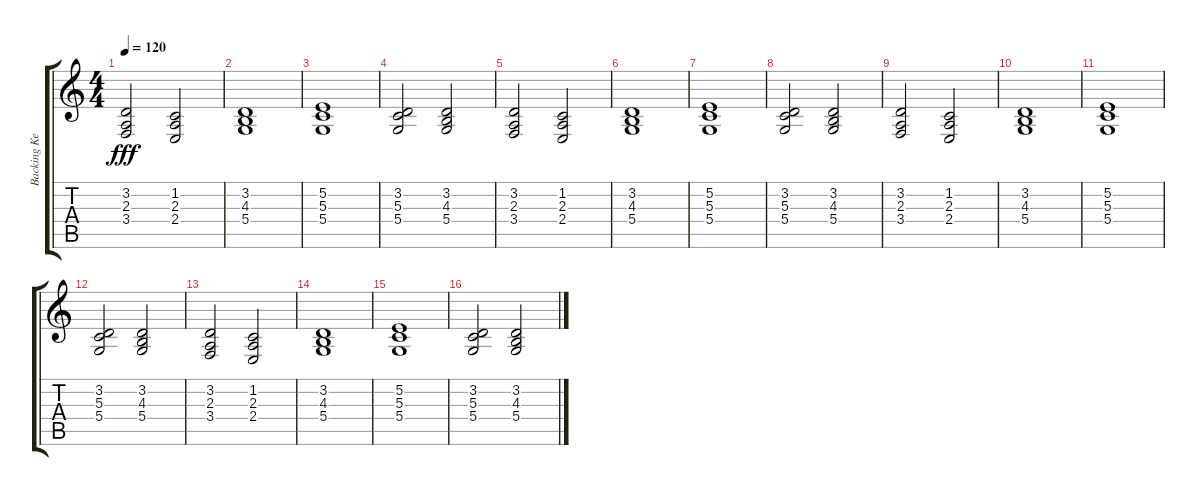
\track ("Backing Keyboards" "Backing Ke") {instrument stringensemble1}
\staff {score tabs}
\tuning (E4 B3 G3 D3 A2 E2) {hide}
\ts (4 4)
\tempo 120
\clef g2
\ks c
(3.2 2.3 3.4).2{dy fff} (1.2 2.3 2.4).2 |
(3.2 4.3 5.4).1 |
(5.2 5.3 5.4).1 |
(3.2 5.3 5.4).2 (3.2 4.3 5.4).2 |
(3.2 2.3 3.4).2 (1.2 2.3 2.4).2 |
(3.2 4.3 5.4).1 |
(5.2 5.3 5.4).1 |
(3.2 5.3 5.4).2 (3.2 4.3 5.4).2 |
(3.2 2.3 3.4).2 (1.2 2.3 2.4).2 |
(3.2 4.3 5.4).1 |
(5.2 5.3 5.4).1 |
(3.2 5.3 5.4).2 (3.2 4.3 5.4).2 |
(3.2 2.3 3.4).2 (1.2 2.3 2.4).2 |
(3.2 4.3 5.4).1 |
(5.2 5.3 5.4).1 |
(3.2 5.3 5.4).2 (3.2 4.3 5.4).2
